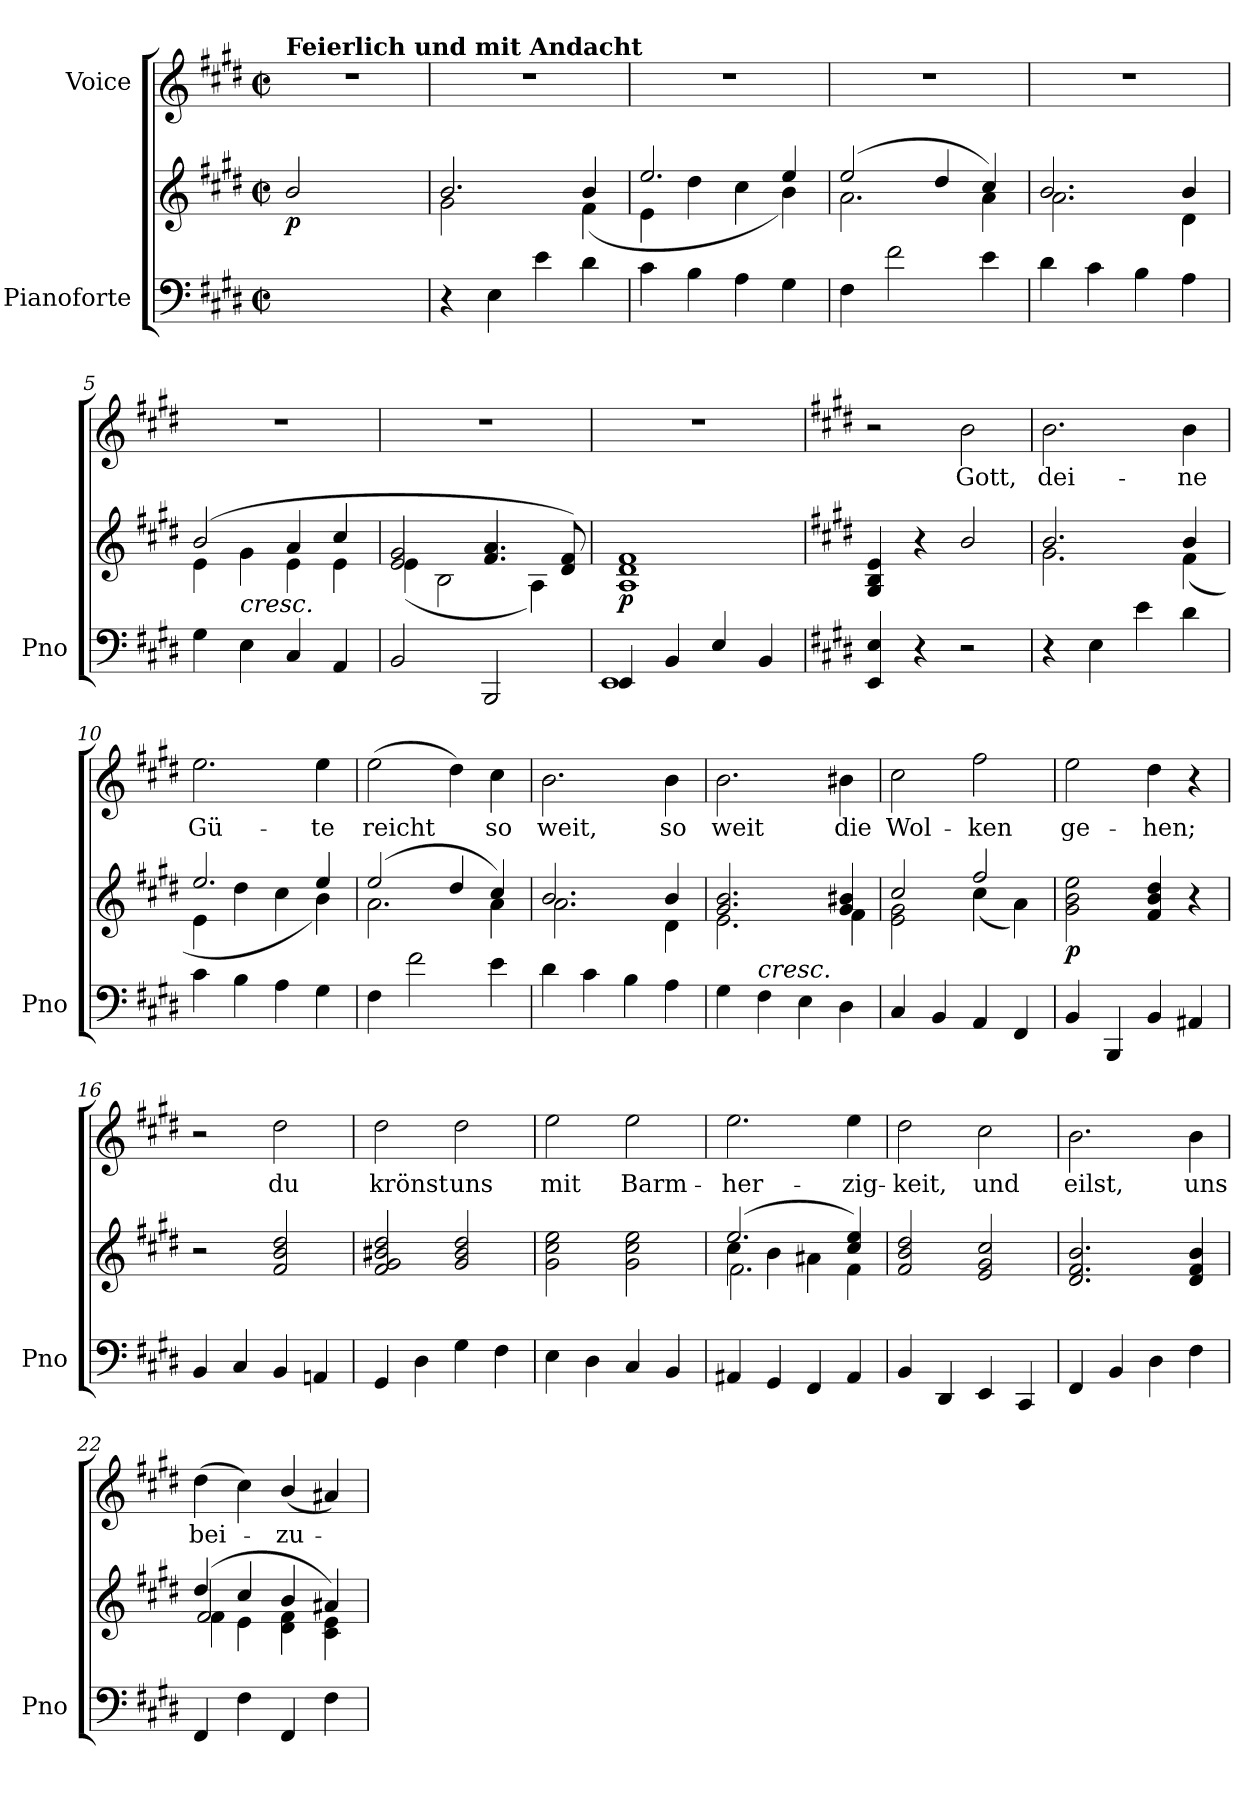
**kern	**kern	**dynam	**kern	**text
*part2	*part2	*part2	*part1	*part1
*staff3	*staff2	*staff2/3	*staff1	*staff1
*I"Pianoforte	*	*	*I"Voice	*
*I'Pno	*	*	*	*
*clefF4	*clefG2	*	*clefG2	*
*k[f#c#g#d#]	*k[f#c#g#d#]	*	*k[f#c#g#d#]	*
*M2/2	*M2/2	*	*M2/2	*
*met(c|)	*met(c|)	*	*met(c|)	*
=	=	=	=	=
!	!	!	!LO:TX:a:B:t=Feierlich und mit Andacht	!
!	!	!LO:DY:b	!	!
2ryy	2b/	p	1r	.
2ryy	2ryy	.	.	.
=1	=1	=1	=1	=1
*	*^	*	*	*
4r	2.b/	2g#\	.	1r	.
4E\	.	.	.	.	.
4e\	.	4ryy	.	.	.
4d#\	4b/	(<4f#\	.	.	.
=2	=2	=2	=2	=2	=2
4c#\	2.ee/	4e\	.	1r	.
4B\	.	4dd#\	.	.	.
4A\	.	4cc#\	.	.	.
4G#\	4ee/	4b\)	.	.	.
=3	=3	=3	=3	=3	=3
4F#\	(>2ee/	2.a\	.	1r	.
2f#\	.	.	.	.	.
.	4dd#/	.	.	.	.
4e\	4cc#/)	4a\	.	.	.
=4	=4	=4	=4	=4	=4
4d#\	2.b/	2.a\	.	1r	.
4c#\	.	.	.	.	.
4B\	.	.	.	.	.
4A\	4b/	4d#\	.	.	.
=5	=5	=5	=5	=5	=5
4G#\	(>2b/	4e\	.	1r	.
!	!	!LO:TX:b:i:t=cresc.	!	!	!
4E\	.	4g#\	.	.	.
4C#/	4a/	4e\	.	.	.
4AA/	4cc#/	4e\	.	.	.
=6	=6	=6	=6	=6	=6
2BB/	2e/ 2g#/	(<4e\	.	1r	.
.	.	2B\	.	.	.
2BBB/	4.f#/ 4.a/	.	.	.	.
.	.	4A\)	.	.	.
.	8d#/ 8f#/)	.	.	.	.
*	*v	*v	*	*	*
=7	=7	=7	=7	=7
*^	*	*	*	*
!	!	!	!LO:DY:b	!	!
4EE/	1EE	1A 1d# 1f#	p	1r	.
4BB/	.	.	.	.	.
4E/	.	.	.	.	.
4BB/	.	.	.	.	.
*v	*v	*	*	*	*
!!LO:LB:g=z
=8	=8	=8	=8	=8
*	*	*	*k[f#c#g#d#]	*
4EE/ 4E/	4G#/ 4B/ 4e/	.	2r	.
4r	4r	.	.	.
!	!	!	!	!LO:LY:b
2r	2b/	.	2b\	Gott,
=9	=9	=9	=9	=9
*	*^	*	*	*
!	!	!	!	!	!LO:LY:b
4r	2.b/	2.g#\	.	2.b\	dei-
4E\	.	.	.	.	.
4e\	.	.	.	.	.
!	!	!	!	!	!LO:LY:b
4d#\	4b/	(<4f#\	.	4b\	-ne
=10	=10	=10	=10	=10	=10
!	!	!	!	!	!LO:LY:b
4c#\	2.ee/	4e\	.	2.ee\	Gü-
4B\	.	4dd#\	.	.	.
4A\	.	4cc#\	.	.	.
!	!	!	!	!	!LO:LY:b
4G#\	4ee/	4b\)	.	4ee\	-te
=11	=11	=11	=11	=11	=11
!	!	!	!	!	!LO:LY:b
4F#\	(>2ee/	2.a\	.	(>2ee\	reicht
2f#\	.	.	.	.	.
.	4dd#/	.	.	4dd#\)	.
!	!	!	!	!	!LO:LY:b
4e\	4cc#/)	4a\	.	4cc#\	so
=12	=12	=12	=12	=12	=12
!	!	!	!	!	!LO:LY:b
4d#\	2.b/	2.a\	.	2.b\	weit,
4c#\	.	.	.	.	.
4B\	.	.	.	.	.
!	!	!	!	!	!LO:LY:b
4A\	4b/	4d#\	.	4b\	so
=13	=13	=13	=13	=13	=13
!	!	!	!	!	!LO:LY:b
4G#\	2.g#/ 2.b/	2.e\	.	2.b\	weit
!LO:TX:a:i:t=cresc.	!	!	!	!	!
4F#\	.	.	.	.	.
4E\	.	.	.	.	.
!	!	!	!	!	!LO:LY:b
4D#\	4g#/ 4b#X/	4f#\	.	4b#X\	die
=14	=14	=14	=14	=14	=14
!	!	!	!	!	!LO:LY:b
4C#/	2cc#/	2e\ 2g#\	.	2cc#\	Wol-
4BB/	.	.	.	.	.
!	!	!	!	!	!LO:LY:b
4AA/	2ff#/	(<4cc#\	.	2ff#\	-ken
4FF#/	.	4a\)	.	.	.
=15	=15	=15	=15	=15	=15
!	!	!	!LO:DY:b	!	!LO:LY:b
*	*v	*v	*	*	*
4BB/	2g#\ 2b\ 2ee\	p	2ee\	ge-
4BBB/	.	.	.	.
!	!	!	!	!LO:LY:b
4BB/	4f#/ 4b/ 4dd#/	.	4dd#\	-hen;
4AA#X/	4r	.	4r	.
=16	=16	=16	=16	=16
4BB/	2r	.	2r	.
4C#/	.	.	.	.
!	!	!	!	!LO:LY:b
4BB/	2f#/ 2b/ 2dd#/	.	2dd#\	du
4AAn/	.	.	.	.
=17	=17	=17	=17	=17
!	!	!	!	!LO:LY:b
4GG#/	2f#/ 2g#/ 2b#X/ 2dd#/	.	2dd#\	krönst
4D#\	.	.	.	.
!	!	!	!	!LO:LY:b
4G#\	2g#/ 2b#/ 2dd#/	.	2dd#\	uns
4F#\	.	.	.	.
!!LO:LB:g=z
=18	=18	=18	=18	=18
!	!	!	!	!LO:LY:b
4E\	2g#\ 2cc#\ 2ee\	.	2ee\	mit
4D#\	.	.	.	.
!	!	!	!	!LO:LY:b
4C#/	2g#\ 2cc#\ 2ee\	.	2ee\	Barm-
4BB/	.	.	.	.
=19	=19	=19	=19	=19
*	*^	*	*	*
*	*	*^	*	*	*
!	!	!	!	!	!	!LO:LY:b
4AA#X/	(>2.ee/	4cc#\	2.f#\	.	2.ee\	-her-
4GG#/	.	4b\	.	.	.	.
4FF#/	.	4a#X\	.	.	.	.
!	!	!	!	!	!	!LO:LY:b
4AA#/	4cc#/ 4ee/)	4f#\	4ryy	.	4ee\	-zig-
=20	=20	=20	=20	=20	=20	=20
!	!	!	!	!	!	!LO:LY:b
*	*v	*v	*v	*	*	*
4BB/	2f#/ 2b/ 2dd#/	.	2dd#\	-keit,
4DD#/	.	.	.	.
!	!	!	!	!LO:LY:b
4EE/	2e/ 2g#/ 2cc#/	.	2cc#\	und
4CC#/	.	.	.	.
=21	=21	=21	=21	=21
!	!	!	!	!LO:LY:b
4FF#/	2.d#/ 2.f#/ 2.b/	.	2.b\	eilst,
4BB/	.	.	.	.
4D#\	.	.	.	.
!	!	!	!	!LO:LY:b
4F#\	4d#/ 4f#/ 4b/	.	4b\	uns
=22	=22	=22	=22	=22
*	*^	*	*	*
*	*	*^	*	*	*
!	!	!	!	!	!	!LO:LY:b
4FF#/	(>4dd#/	2f#/	4f#\	.	(>4dd#\	bei-
4F#\	4cc#/	.	4e\	.	4cc#\)	.
!	!	!	!	!	!	!LO:LY:b
4FF#/	4b/	2ryy	4d#\ 4f#\	.	(<4b/	-zu-
4F#\	4a#X/)	.	4c#\ 4e\	.	4a#X/)	.
*	*v	*v	*v	*	*	*
=	=	=	=	=
*-	*-	*-	*-	*-
